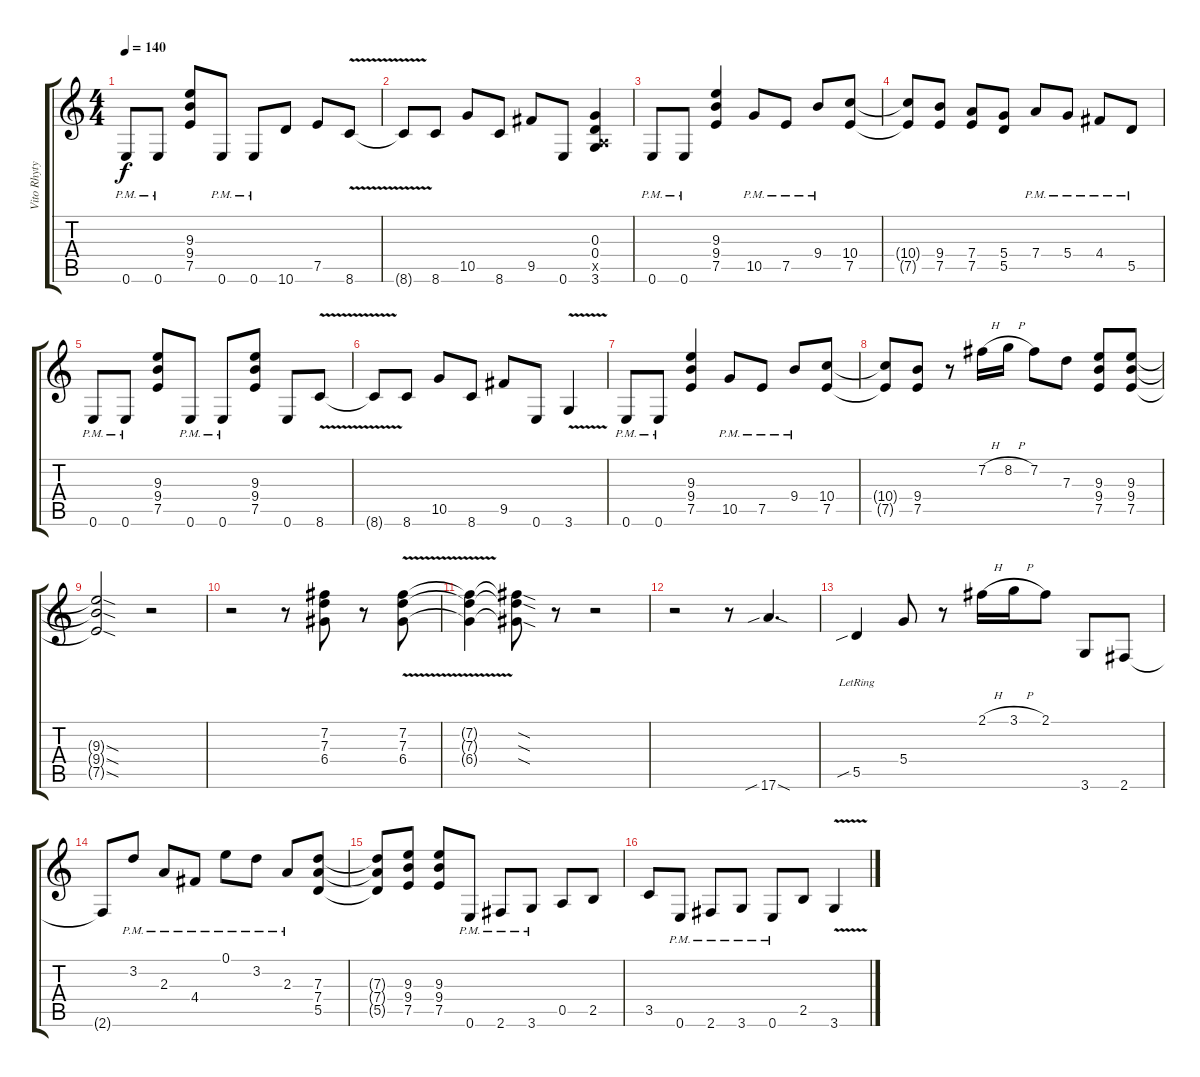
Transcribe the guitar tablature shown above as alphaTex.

\track ("Vito Rhytym" "Vito Rhyty") {instrument distortionguitar}
\staff {score tabs}
\tuning (E4 B3 G3 D3 A2 E2) {hide}
\ts (4 4)
\tempo 140
\clef g2
\ks c
0.6{pm}.8{dy f} 0.6{pm}.8 (9.3 9.4 7.5).8 0.6{pm}.8 0.6{pm}.8 10.6.8 7.5.8 8.6{v}.8 |
8.6{t}.8 8.6.8 10.5.8 8.6.8 9.5.8 0.6.8 (0.3 0.4 0.5{x} 3.6).4 |
0.6{pm}.8 0.6{pm}.8 (9.3 9.4 7.5).4 10.5{pm}.8 7.5{pm}.8 9.4{pm}.8 (10.4 7.5).8 |
(10.4{t} 7.5{t}).8 (9.4 7.5).8 (7.4 7.5).8 (5.4 5.5).8 7.4{pm}.8 5.4{pm}.8 4.4{pm}.8 5.5{pm}.8 |
0.6{pm}.8 0.6{pm}.8 (9.3 9.4 7.5).8 0.6{pm}.8 0.6{pm}.8 (9.3 9.4 7.5).8 0.6.8 8.6{v}.8 |
8.6{t}.8 8.6.8 10.5.8 8.6.8 9.5.8 0.6.8 3.6{v}.4 |
0.6{pm}.8 0.6{pm}.8 (9.3 9.4 7.5).4 10.5{pm}.8 7.5{pm}.8 9.4{pm}.8 (10.4 7.5).8 |
(10.4{t} 7.5{t}).8 (9.4 7.5).8 r.8 7.2{h}.16 8.2{h}.16 7.2.8 7.3.8 (9.3 9.4 7.5).8 (9.3 9.4 7.5).8 |
(9.3{sod t} 9.4{sod t} 7.5{sod t}).2 r.2 |
r.2 r.8 (7.2 7.3 6.4).8 r.8 (7.2{v} 7.3 6.4).8 |
(7.2{t} 7.3{t} 6.4{t}).4 (7.2{sod t} 7.3{sod t} 6.4{sod t}).8 r.8 r.2 |
r.2 r.8 17.6{sib sod}.4{d} |
5.5{sib lr}.4 5.4.8 r.8 2.1{h}.16 3.1{h}.16 2.1.8 3.6.8 2.6.8 |
2.6{t}.8 3.2{pm}.8 2.3{pm}.8 4.4{pm}.8 0.1{pm}.8 3.2{pm}.8 2.3{pm}.8 (7.3 7.4 5.5).8 |
(7.3{t} 7.4{t} 5.5{t}).8 (9.3 9.4 7.5).8 (9.3 9.4 7.5).8 0.6{pm}.8 2.6{pm}.8 3.6{pm}.8 0.5.8 2.5.8 |
3.5.8 0.6{pm}.8 2.6{pm}.8 3.6{pm}.8 0.6{pm}.8 2.5.8 3.6{v}.4
